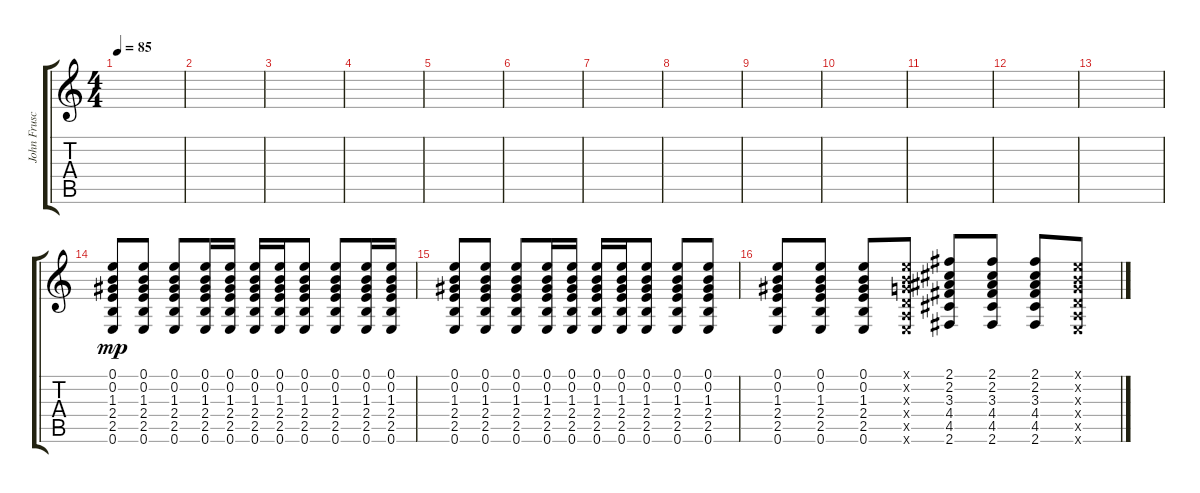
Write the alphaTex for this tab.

\track ("John Frusciante 5" "John Frusc") {instrument distortionguitar}
\staff {score tabs}
\tuning (E4 B3 G3 D3 A2 E2) {hide}
\ts (4 4)
\tempo 85
\clef g2
\ks c
|
|
|
|
|
|
|
|
|
|
|
|
|
(0.1 0.2 1.3 2.4 2.5 0.6).8{dy mp volume 15} (0.1 0.2 1.3 2.4 2.5 0.6).8 (0.1 0.2 1.3 2.4 2.5 0.6).8 (0.1 0.2 1.3 2.4 2.5 0.6).16 (0.1 0.2 1.3 2.4 2.5 0.6).16 (0.1 0.2 1.3 2.4 2.5 0.6).16 (0.1 0.2 1.3 2.4 2.5 0.6).16 (0.1 0.2 1.3 2.4 2.5 0.6).8 (0.1 0.2 1.3 2.4 2.5 0.6).8 (0.1 0.2 1.3 2.4 2.5 0.6).16 (0.1 0.2 1.3 2.4 2.5 0.6).16 |
(0.1 0.2 1.3 2.4 2.5 0.6).8 (0.1 0.2 1.3 2.4 2.5 0.6).8 (0.1 0.2 1.3 2.4 2.5 0.6).8 (0.1 0.2 1.3 2.4 2.5 0.6).16 (0.1 0.2 1.3 2.4 2.5 0.6).16 (0.1 0.2 1.3 2.4 2.5 0.6).16 (0.1 0.2 1.3 2.4 2.5 0.6).16 (0.1 0.2 1.3 2.4 2.5 0.6).8 (0.1 0.2 1.3 2.4 2.5 0.6).8 (0.1 0.2 1.3 2.4 2.5 0.6).8 |
(0.1 0.2 1.3 2.4 2.5 0.6).8 (0.1 0.2 1.3 2.4 2.5 0.6).8 (0.1 0.2 1.3 2.4 2.5 0.6).8 (0.1{x} 0.2{x} 0.3{x} 0.4{x} 0.5{x} 0.6{x}).8 (2.1 2.2 3.3 4.4 4.5 2.6).8 (2.1 2.2 3.3 4.4 4.5 2.6).8 (2.1 2.2 3.3 4.4 4.5 2.6).8 (0.1{x} 0.2{x} 0.3{x} 0.4{x} 0.5{x} 0.6{x}).8
